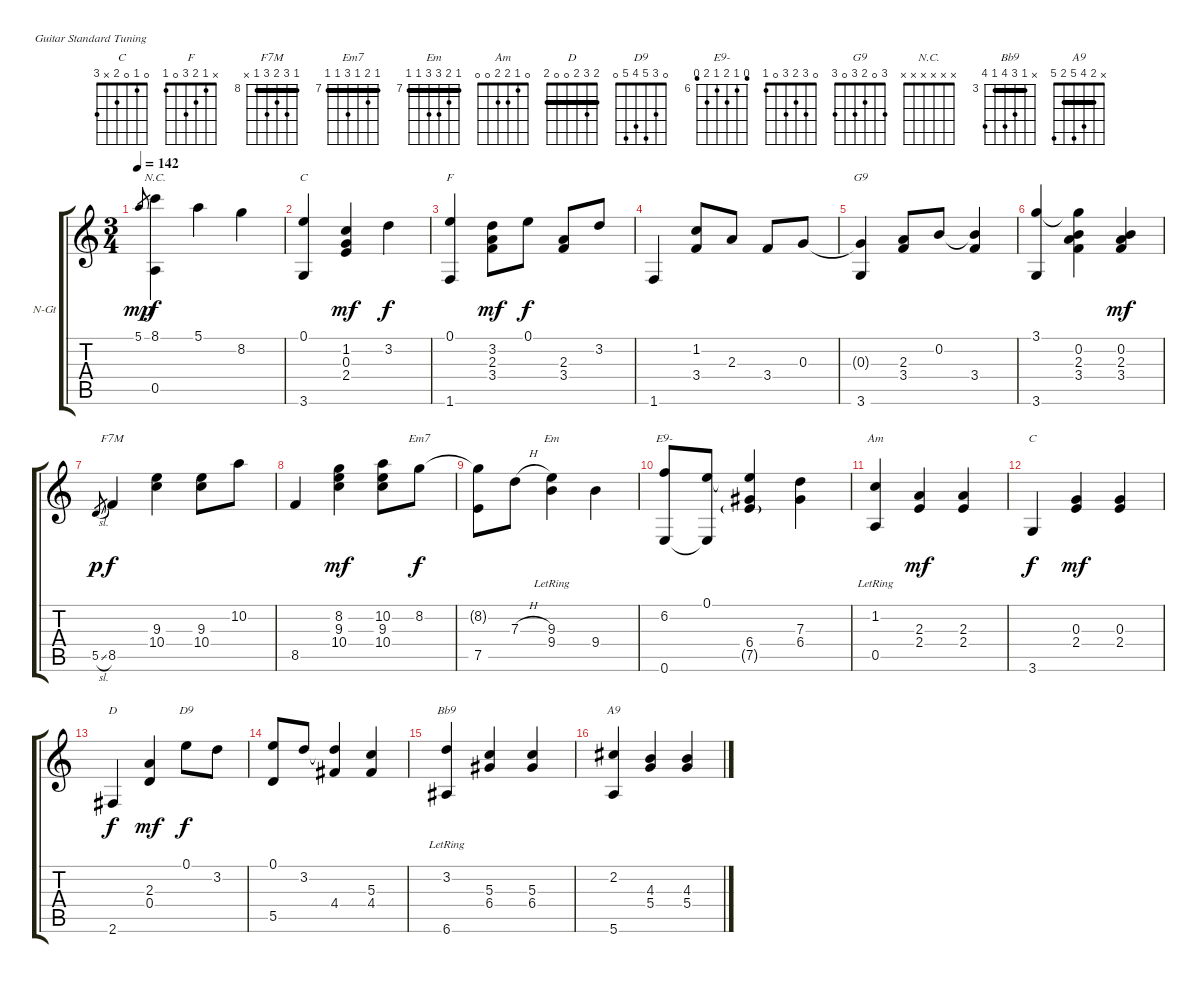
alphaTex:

\bracketExtendMode groupsimilarinstruments
\firstSystemTrackNameOrientation horizontal
\otherSystemsTrackNameOrientation horizontal
\track ("Piste 1" "N-Gt") {instrument acousticguitarnylon}
\staff {score tabs}
\tuning (E4 B3 G3 D3 A2 E2)
\chord ("C" 0 1 0 2 x 3) {showfingering false}
\chord ("F" x 1 2 3 0 1) {showfingering false}
\chord ("F7M" 8 10 9 10 8 x) {firstfret 8 showfingering false barre 8}
\chord ("Em7" 7 8 7 9 7 7) {firstfret 7 showfingering false barre (7 7 7)}
\chord ("Em" 7 8 9 9 7 7) {firstfret 7 showfingering false barre (7 7)}
\chord ("Am" 0 1 2 2 0 0) {showfingering false}
\chord ("D" 2 3 2 0 0 2) {showfingering false barre 2}
\chord ("D9" 0 3 5 4 5 0) {showfingering false}
\chord ("E9-" 5 6 7 6 7 5) {firstfret 6 showfingering false}
\chord ("" 0 3 2 3 0 1) {showfingering false}
\chord ("G9" 3 0 2 3 0 3) {showfingering false}
\chord ("N.C." x x x x x x)
\chord ("Bb9" x 3 5 6 3 6) {firstfret 3 showfingering false barre 3}
\chord ("A9" x 2 4 5 2 5) {showfingering false barre 2}
\ts (3 4)
\tempo 142
\clef g2
\ks c
5.1.8{gr dy mp} (8.1 0.5).4{ch "N.C." dy f} 5.1.4 8.2.4 |
(0.1 3.6).4{ch "C"} (1.2 0.3 2.4).4{dy mf} 3.2.4{dy f} |
(0.1 1.6).4{ch "F"} (3.2 2.3 3.4).8{dy mf} 0.1.8{ch "" dy f} (2.3 3.4).8 3.2.8 |
1.6.4 (1.2 3.4).8 2.3.8 3.4.8 0.3.8 |
(0.3{t} 3.6).4{ch "G9"} (2.3 3.4).8 0.2.8 (0.2{t} 3.4).4 |
(3.1 3.6).4 (3.1{t} 0.2 2.3 3.4).4 (0.2 2.3 3.4).4{dy mf} |
5.5{sl}.8{gr dy p} 8.5.4{ch "F7M" dy f} (9.3 10.4).4 (9.3 10.4).8 10.2.8 |
8.5.4 (8.2 9.3 10.4).4{dy mf} (10.2 9.3 10.4).8 8.2.8{ch "Em7" dy f} |
(8.2{t} 7.5).8 7.3{h}.8 (9.3{lr} 9.4).4{ch "Em"} 9.4.4 |
(6.2 0.6).8{ch "E9-"} (0.1 0.6{t}).8 (0.1{t} 6.4 7.5{g}).4 (7.3 6.4).4 |
(1.2{lr} 0.5{lr}).4{ch "Am"} (2.3 2.4).4{dy mf} (2.3 2.4).4 |
3.6.4{ch "C" dy f} (0.3 2.4).4{dy mf} (0.3 2.4).4 |
2.6.4{ch "D" dy f} (2.3 0.4).4{dy mf} 0.1.8{ch "D9" dy f} 3.2.8 |
(0.1 5.5).8 3.2.8 (3.2{t} 4.4).4 (5.3 4.4).4 |
(3.2{lr} 6.6).4{ch "Bb9"} (5.3 6.4).4 (5.3 6.4).4 |
(2.2 5.6).4{ch "A9"} (4.3 5.4).4 (4.3 5.4).4
